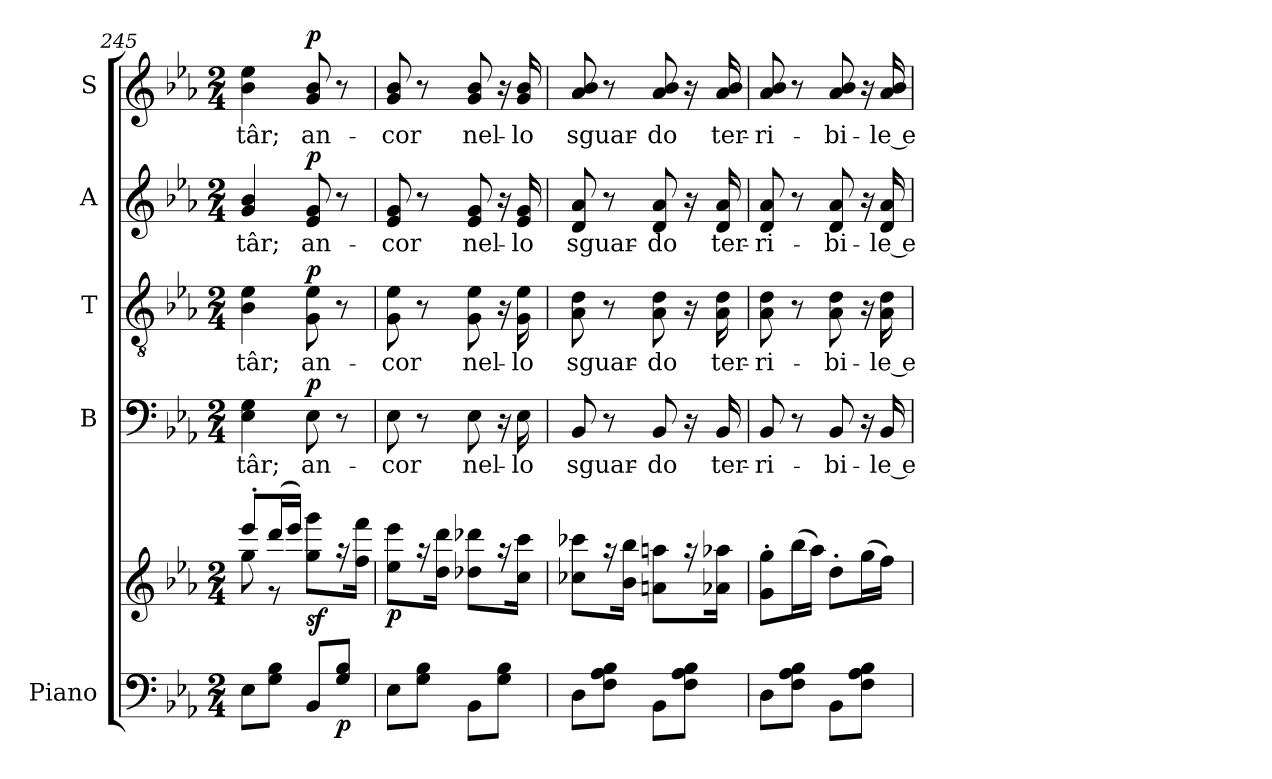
**kern	**kern	**dynam	**kern	**text	**dynam	**kern	**text	**dynam	**kern	**text	**dynam	**kern	**text	**dynam
*part5	*part5	*part5	*part4	*part4	*part4	*part3	*part3	*part3	*part2	*part2	*part2	*part1	*part1	*part1
*staff6	*staff5	*staff5/6	*staff4	*staff4	*staff4	*staff3	*staff3	*staff3	*staff2	*staff2	*staff2	*staff1	*staff1	*staff1
*I"Piano	*	*	*I"B	*	*	*I"T	*	*	*I"A	*	*	*I"S	*	*
*I'Pno	*	*	*I'B	*	*	*I'T	*	*	*I'A	*	*	*I'S	*	*
*clefF4	*clefG2	*	*clefF4	*	*	*clefGv2	*	*	*clefG2	*	*	*clefG2	*	*
*k[b-e-a-]	*k[b-e-a-]	*	*k[b-e-a-]	*	*	*k[b-e-a-]	*	*	*k[b-e-a-]	*	*	*k[b-e-a-]	*	*
*M2/4	*M2/4	*	*M2/4	*	*	*M2/4	*	*	*M2/4	*	*	*M2/4	*	*
=245	=245	=245	=245	=245	=245	=245	=245	=245	=245	=245	=245	=245	=245	=245
*	*^	*	*	*	*	*	*	*	*	*	*	*	*	*
!	!	!	!	!	!LO:LY:b	!	!	!LO:LY:b	!	!	!LO:LY:b	!	!	!LO:LY:b	!
8E-\L	8eee-'/L	8gg\	.	4E-\ 4G!\	-târ;	.	4B-!\ 4e-\	-târ;	.	4g/ 4b-!/	-târ;	.	4b-!\ 4ee-\	-târ;	.
8G\ 8B-\J	(<16ddd/L	8r	.	.	.	.	.	.	.	.	.	.	.	.	.
.	16eee-/JJ)	.	.	.	.	.	.	.	.	.	.	.	.	.	.
!	!	!	!LO:DY:b	!	!LO:LY:b	!LO:DY:a	!	!LO:LY:b	!LO:DY:a	!	!LO:LY:b	!LO:DY:a	!	!LO:LY:b	!LO:DY:a
8BB-/L	8gg\ 8ggg\L	4ryy	sf	8E-\	an-	p	8G!\ 8e-\	an-	p	8e-/ 8g!/	an-	p	8g!/ 8b-/	an-	p
!	!	!	!LO:DY:b=2	!	!	!	!	!	!	!	!	!	!	!	!
8G/ 8B-/J	16raa	.	p	8r	.	.	8r	.	.	8r	.	.	8r	.	.
.	16ff\ 16fff\Jk	.	.	.	.	.	.	.	.	.	.	.	.	.	.
*	*v	*v	*	*	*	*	*	*	*	*	*	*	*	*	*
=246	=246	=246	=246	=246	=246	=246	=246	=246	=246	=246	=246	=246	=246	=246
!	!	!LO:DY:b	!	!LO:LY:b	!	!	!LO:LY:b	!	!	!LO:LY:b	!	!	!LO:LY:b	!
8E-\L	8ee-\ 8eee-\L	p	8E-\	cor	.	8G!\ 8e-\	cor	.	8e-/ 8g!/	-cor	.	8g!/ 8b-/	-cor	.
8G\ 8B-\J	16raa	.	8r	.	.	8r	.	.	8r	.	.	8r	.	.
.	16dd\ 16ddd\Jk	.	.	.	.	.	.	.	.	.	.	.	.	.
!	!	!	!	!LO:LY:b	!	!	!LO:LY:b	!	!	!LO:LY:b	!	!	!LO:LY:b	!
8BB-\L	8dd-X\ 8ddd-X\L	.	8E-\	nel-	.	8G!\ 8e-\	nel-	.	8e-/ 8g!/	nel-	.	8g!/ 8b-/	nel-	.
8G\ 8B-\J	16raa	.	16r	.	.	16r	.	.	16r	.	.	16r	.	.
!	!	!	!	!LO:LY:b	!	!	!LO:LY:b	!	!	!LO:LY:b	!	!	!LO:LY:b	!
.	16cc\ 16ccc\Jk	.	16E-\	-lo	.	16G!\ 16e-\	-lo	.	16e-/ 16g!/	-lo	.	16g!/ 16b-/	-lo	.
=247	=247	=247	=247	=247	=247	=247	=247	=247	=247	=247	=247	=247	=247	=247
!	!	!	!	!LO:LY:b	!	!	!LO:LY:b	!	!	!LO:LY:b	!	!	!LO:LY:b	!
8D\L	8cc-X\ 8ccc-X\L	.	8BB-/	sguar-	.	8A-!\ 8d\	sguar-	.	8d/ 8a-!/	sguar-	.	8a-!/ 8b-/	sguar-	.
8F\ 8A-\ 8B-\J	16raa	.	8r	.	.	8r	.	.	8r	.	.	8r	.	.
.	16b-\ 16bb-\Jk	.	.	.	.	.	.	.	.	.	.	.	.	.
!	!	!	!	!LO:LY:b	!	!	!LO:LY:b	!	!	!LO:LY:b	!	!	!LO:LY:b	!
8BB-\L	8an\ 8aan\L	.	8BB-/	-do	.	8A-!\ 8d\	-do	.	8d/ 8a-!/	-do	.	8a-!/ 8b-/	-do	.
8F\ 8A-\ 8B-\J	16raa	.	16r	.	.	16r	.	.	16r	.	.	16r	.	.
!	!	!	!	!LO:LY:b	!	!	!LO:LY:b	!	!	!LO:LY:b	!	!	!LO:LY:b	!
.	16a-X\ 16aa-X\Jk	.	16BB-/	ter-	.	16A-!\ 16d\	ter-	.	16d/ 16a-!/	ter-	.	16a-!/ 16b-/	ter-	.
=248	=248	=248	=248	=248	=248	=248	=248	=248	=248	=248	=248	=248	=248	=248
!	!	!	!	!LO:LY:b	!	!	!LO:LY:b	!	!	!LO:LY:b	!	!	!LO:LY:b	!
8D\L	8g\' 8gg\'L	.	8BB-/	-ri-	.	8A-!\ 8d\	-ri-	.	8d/ 8a-!/	-ri-	.	8a-!/ 8b-/	-ri-	.
8F\ 8A-\ 8B-\J	(>16bb-\L	.	8r	.	.	8r	.	.	8r	.	.	8r	.	.
.	16aa-\JJ)	.	.	.	.	.	.	.	.	.	.	.	.	.
!	!	!	!	!LO:LY:b	!	!	!LO:LY:b	!	!	!LO:LY:b	!	!	!LO:LY:b	!
8BB-\L	8dd'\L	.	8BB-/	-bi-	.	8A-!\ 8d\	-bi-	.	8d/ 8a-!/	-bi-	.	8a-!/ 8b-/	-bi-	.
8F\ 8A-\ 8B-\J	(>16gg\L	.	16r	.	.	16r	.	.	16r	.	.	16r	.	.
!	!	!	!	!LO:LY:b	!	!	!LO:LY:b	!	!	!LO:LY:b	!	!	!LO:LY:b	!
.	16ff\JJ)	.	16BB-/	-le e	.	16A-!\ 16d\	-le e	.	16d/ 16a-!/	-le e	.	16a-!/ 16b-/	-le e	.
=	=	=	=	=	=	=	=	=	=	=	=	=	=	=
*-	*-	*-	*-	*-	*-	*-	*-	*-	*-	*-	*-	*-	*-	*-
